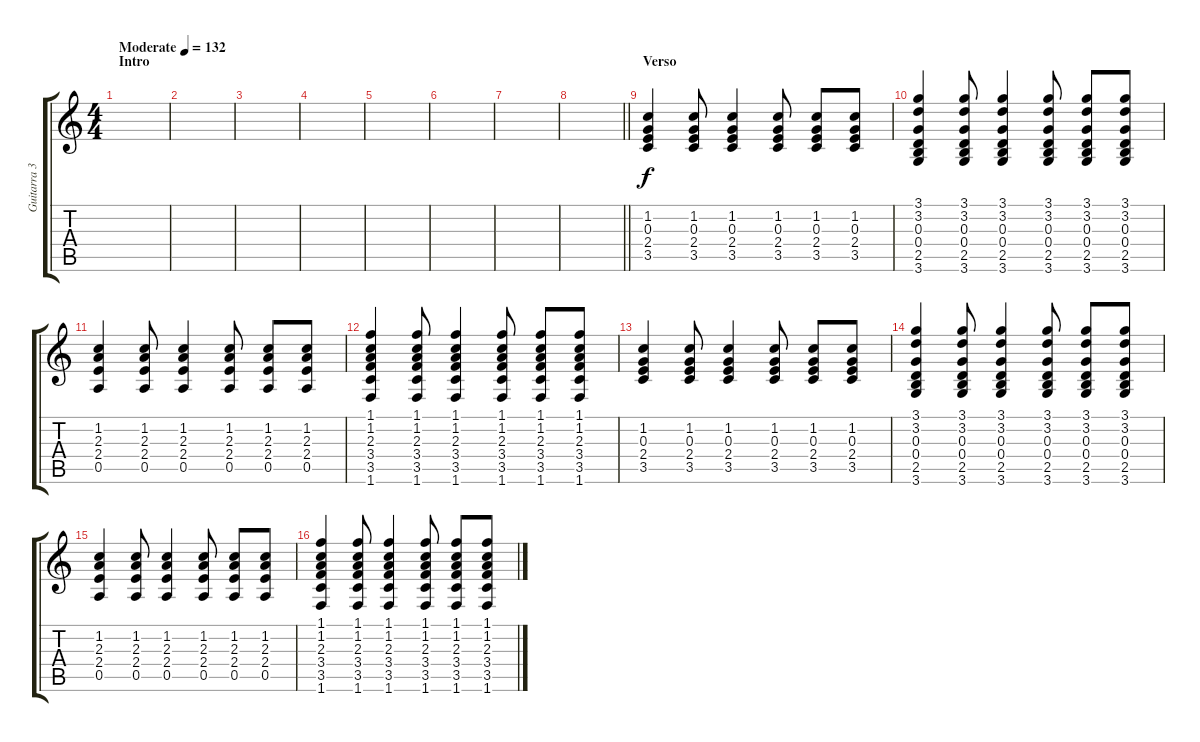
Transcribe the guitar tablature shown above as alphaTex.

\track ("Guitarra 3" "Guitarra 3") {instrument acousticguitarnylon}
\staff {score tabs}
\tuning (E4 B3 G3 D3 A2 E2) {hide}
\ts (4 4)
\section ("" "Intro")
\tempo (132 "Moderate")
\clef g2
\ks c
|
|
|
|
|
|
|
\barLineRight lightlight
|
\section ("" "Verso")
(1.2 0.3 2.4 3.5).4{volume 16} (1.2 0.3 2.4 3.5).8 (1.2 0.3 2.4 3.5).4 (1.2 0.3 2.4 3.5).8 (1.2 0.3 2.4 3.5).8 (1.2 0.3 2.4 3.5).8 |
(3.1 3.2 0.3 0.4 2.5 3.6).4 (3.1 3.2 0.3 0.4 2.5 3.6).8 (3.1 3.2 0.3 0.4 2.5 3.6).4 (3.1 3.2 0.3 0.4 2.5 3.6).8 (3.1 3.2 0.3 0.4 2.5 3.6).8 (3.1 3.2 0.3 0.4 2.5 3.6).8 |
(1.2 2.3 2.4 0.5).4 (1.2 2.3 2.4 0.5).8 (1.2 2.3 2.4 0.5).4 (1.2 2.3 2.4 0.5).8 (1.2 2.3 2.4 0.5).8 (1.2 2.3 2.4 0.5).8 |
(1.1 1.2 2.3 3.4 3.5 1.6).4 (1.1 1.2 2.3 3.4 3.5 1.6).8 (1.1 1.2 2.3 3.4 3.5 1.6).4 (1.1 1.2 2.3 3.4 3.5 1.6).8 (1.1 1.2 2.3 3.4 3.5 1.6).8 (1.1 1.2 2.3 3.4 3.5 1.6).8 |
(1.2 0.3 2.4 3.5).4 (1.2 0.3 2.4 3.5).8 (1.2 0.3 2.4 3.5).4 (1.2 0.3 2.4 3.5).8 (1.2 0.3 2.4 3.5).8 (1.2 0.3 2.4 3.5).8 |
(3.1 3.2 0.3 0.4 2.5 3.6).4 (3.1 3.2 0.3 0.4 2.5 3.6).8 (3.1 3.2 0.3 0.4 2.5 3.6).4 (3.1 3.2 0.3 0.4 2.5 3.6).8 (3.1 3.2 0.3 0.4 2.5 3.6).8 (3.1 3.2 0.3 0.4 2.5 3.6).8 |
(1.2 2.3 2.4 0.5).4 (1.2 2.3 2.4 0.5).8 (1.2 2.3 2.4 0.5).4 (1.2 2.3 2.4 0.5).8 (1.2 2.3 2.4 0.5).8 (1.2 2.3 2.4 0.5).8 |
(1.1 1.2 2.3 3.4 3.5 1.6).4 (1.1 1.2 2.3 3.4 3.5 1.6).8 (1.1 1.2 2.3 3.4 3.5 1.6).4 (1.1 1.2 2.3 3.4 3.5 1.6).8 (1.1 1.2 2.3 3.4 3.5 1.6).8 (1.1 1.2 2.3 3.4 3.5 1.6).8
